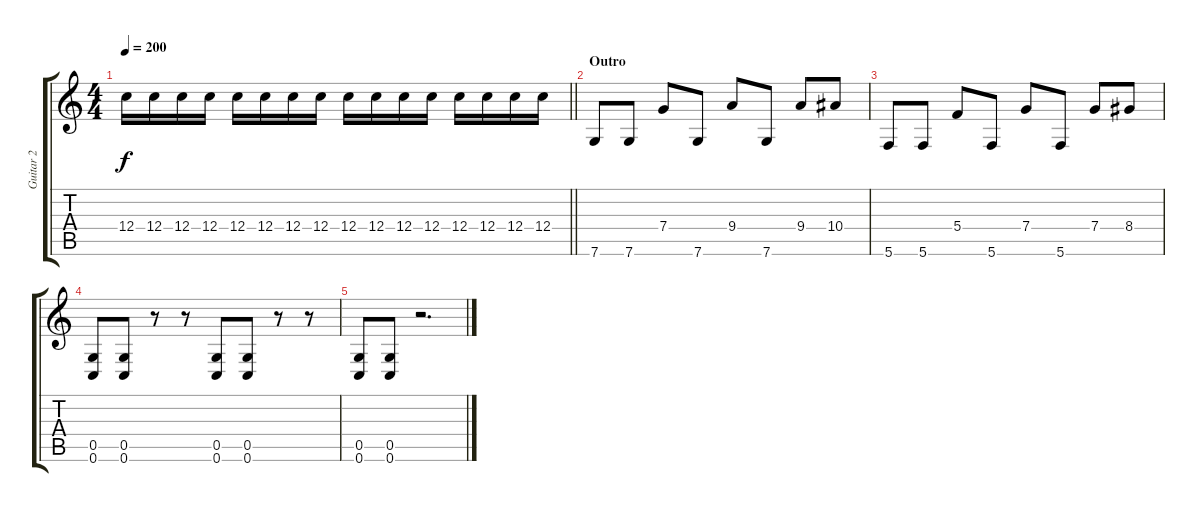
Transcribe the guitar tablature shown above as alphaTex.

\track ("Guitar 2" "Guitar 2") {instrument distortionguitar}
\staff {score tabs}
\tuning (D4 A3 F3 C3 G2 C2) {hide}
\ts (4 4)
\tempo 200
\clef g2
\barLineRight lightlight
\ks c
12.4.16{dy f} 12.4.16 12.4.16 12.4.16 12.4.16 12.4.16 12.4.16 12.4.16 12.4.16 12.4.16 12.4.16 12.4.16 12.4.16 12.4.16 12.4.16 12.4.16 |
\section ("" "Outro")
7.6.8 7.6.8 7.4.8 7.6.8 9.4.8 7.6.8 9.4.8 10.4.8 |
5.6.8 5.6.8 5.4.8 5.6.8 7.4.8 5.6.8 7.4.8 8.4.8 |
(0.5 0.6).8 (0.5 0.6).8 r.8 r.8 (0.5 0.6).8 (0.5 0.6).8 r.8 r.8 |
(0.5 0.6).8 (0.5 0.6).8 r.2{d}
